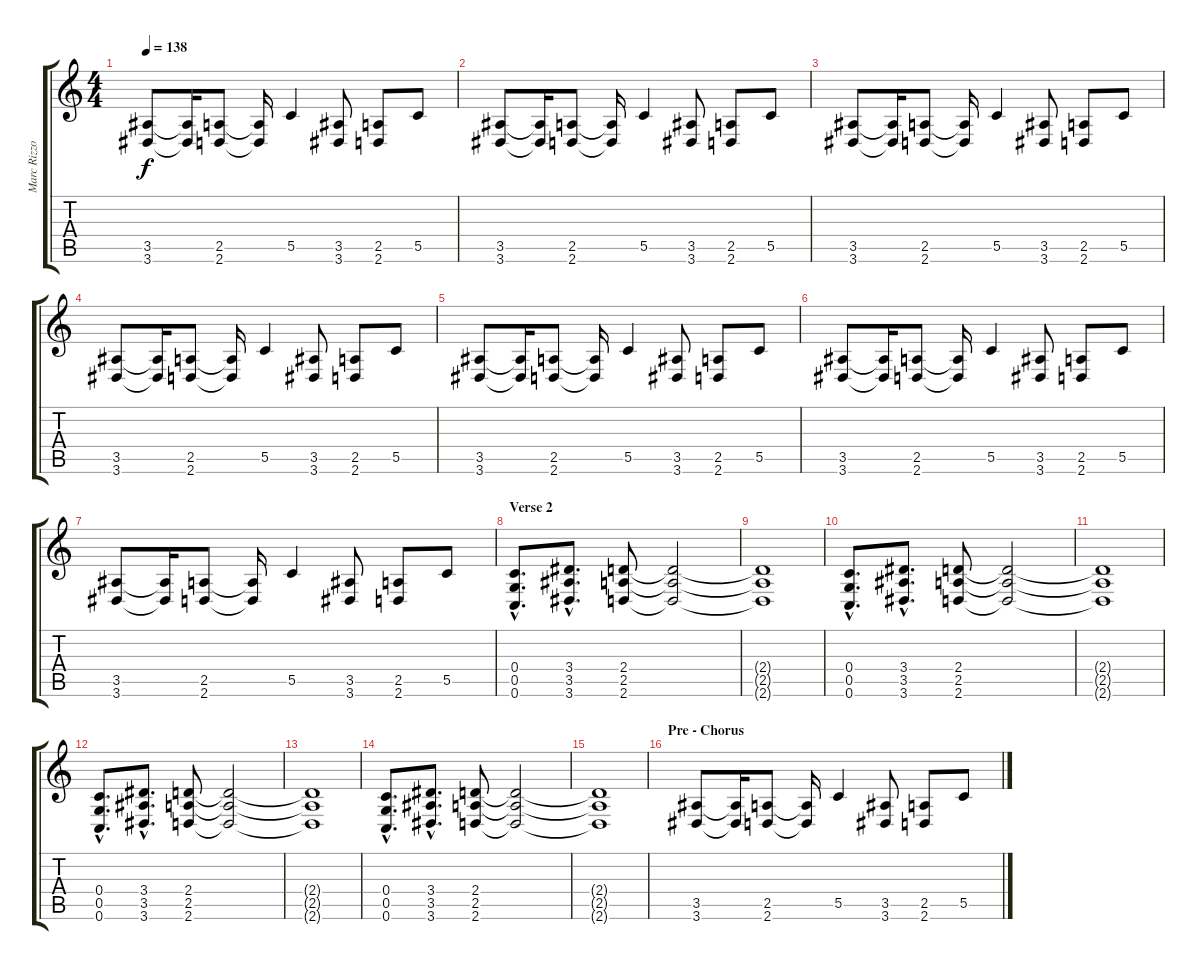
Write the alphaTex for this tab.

\track ("Marc Rizzo - Guitar" "Marc Rizzo") {instrument distortionguitar}
\staff {score tabs}
\tuning (D4 A3 F3 C3 G2 C2) {hide}
\ts (4 4)
\tempo 138
\clef g2
\ks c
(3.5 3.6).8{dy f} (3.5{t} 3.6{t}).16 (2.5 2.6).8 (2.5{t} 2.6{t}).16 5.5.4 (3.5 3.6).8 (2.5 2.6).8 5.5.8 |
(3.5 3.6).8 (3.5{t} 3.6{t}).16 (2.5 2.6).8 (2.5{t} 2.6{t}).16 5.5.4 (3.5 3.6).8 (2.5 2.6).8 5.5.8 |
(3.5 3.6).8 (3.5{t} 3.6{t}).16 (2.5 2.6).8 (2.5{t} 2.6{t}).16 5.5.4 (3.5 3.6).8 (2.5 2.6).8 5.5.8 |
(3.5 3.6).8 (3.5{t} 3.6{t}).16 (2.5 2.6).8 (2.5{t} 2.6{t}).16 5.5.4 (3.5 3.6).8 (2.5 2.6).8 5.5.8 |
(3.5 3.6).8 (3.5{t} 3.6{t}).16 (2.5 2.6).8 (2.5{t} 2.6{t}).16 5.5.4 (3.5 3.6).8 (2.5 2.6).8 5.5.8 |
(3.5 3.6).8 (3.5{t} 3.6{t}).16 (2.5 2.6).8 (2.5{t} 2.6{t}).16 5.5.4 (3.5 3.6).8 (2.5 2.6).8 5.5.8 |
(3.5 3.6).8 (3.5{t} 3.6{t}).16 (2.5 2.6).8 (2.5{t} 2.6{t}).16 5.5.4 (3.5 3.6).8 (2.5 2.6).8 5.5.8 |
\section ("" "Verse 2")
(0.4{hac} 0.5{hac} 0.6{hac}).8{d} (3.4{hac} 3.5{hac} 3.6{hac}).8{d} (2.4 2.5 2.6).8 (2.4{t} 2.5{t} 2.6{t}).2 |
(2.4{t} 2.5{t} 2.6{t}).1 |
(0.4{hac} 0.5{hac} 0.6{hac}).8{d} (3.4{hac} 3.5{hac} 3.6{hac}).8{d} (2.4 2.5 2.6).8 (2.4{t} 2.5{t} 2.6{t}).2 |
(2.4{t} 2.5{t} 2.6{t}).1 |
(0.4{hac} 0.5{hac} 0.6{hac}).8{d} (3.4{hac} 3.5{hac} 3.6{hac}).8{d} (2.4 2.5 2.6).8 (2.4{t} 2.5{t} 2.6{t}).2 |
(2.4{t} 2.5{t} 2.6{t}).1 |
(0.4{hac} 0.5{hac} 0.6{hac}).8{d} (3.4{hac} 3.5{hac} 3.6{hac}).8{d} (2.4 2.5 2.6).8 (2.4{t} 2.5{t} 2.6{t}).2 |
(2.4{t} 2.5{t} 2.6{t}).1 |
\section ("" "Pre - Chorus")
(3.5 3.6).8 (3.5{t} 3.6{t}).16 (2.5 2.6).8 (2.5{t} 2.6{t}).16 5.5.4 (3.5 3.6).8 (2.5 2.6).8 5.5.8
